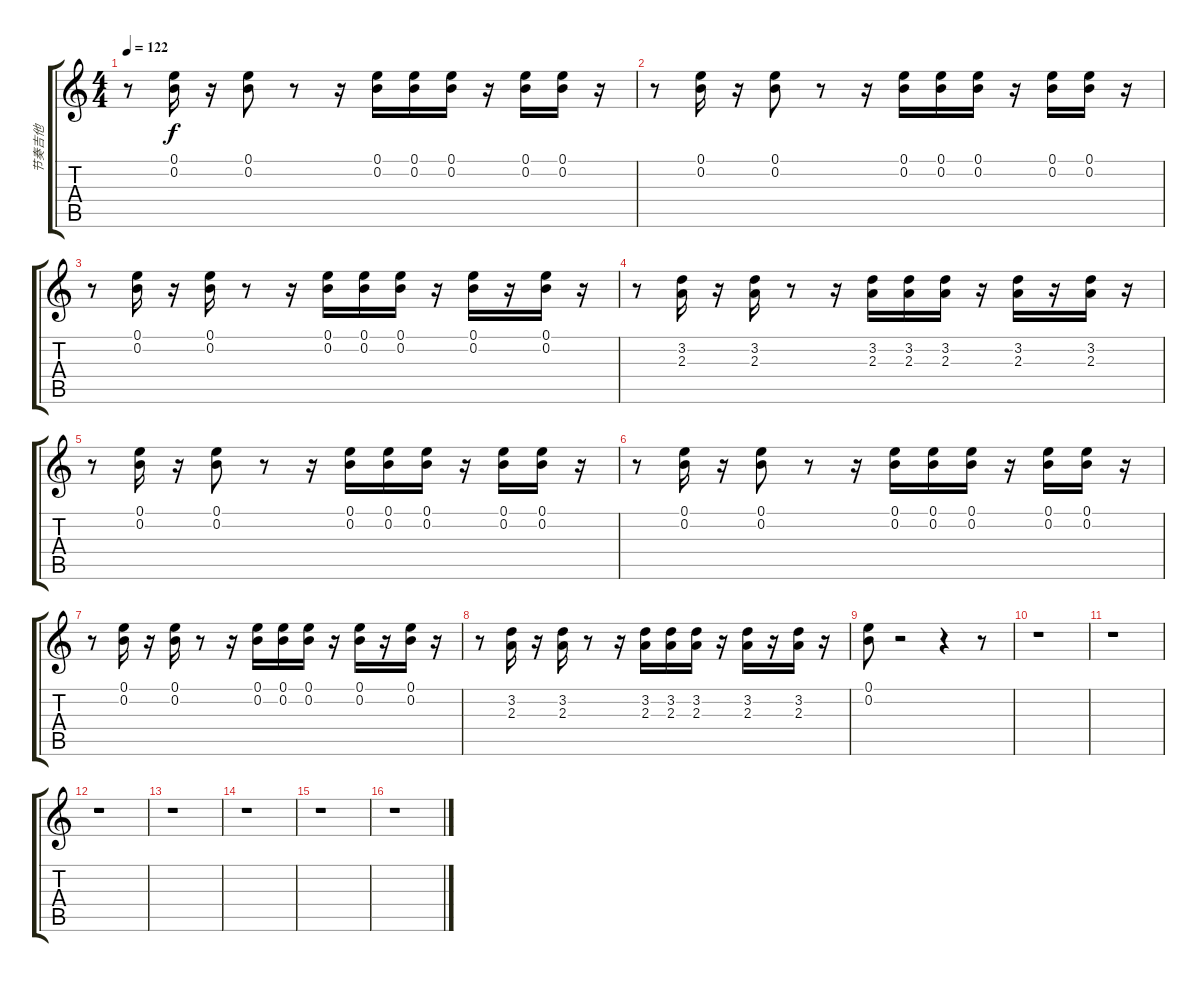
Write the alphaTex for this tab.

\track ("节奏吉他" "节奏吉他") {instrument distortionguitar}
\staff {score tabs}
\tuning (E4 B3 G3 D3 A2 E2) {hide}
\ts (4 4)
\tempo 122
\clef g2
\ks c
r.8{dy f} (0.1 0.2).16 r.16 (0.1 0.2).8 r.8 r.16 (0.1 0.2).16 (0.1 0.2).16 (0.1 0.2).16 r.16 (0.1 0.2).16 (0.1 0.2).16 r.16 |
r.8 (0.1 0.2).16 r.16 (0.1 0.2).8 r.8 r.16 (0.1 0.2).16 (0.1 0.2).16 (0.1 0.2).16 r.16 (0.1 0.2).16 (0.1 0.2).16 r.16 |
r.8 (0.1 0.2).16 r.16 (0.1 0.2).16 r.8 r.16 (0.1 0.2).16 (0.1 0.2).16 (0.1 0.2).16 r.16 (0.1 0.2).16 r.16 (0.1 0.2).16 r.16 |
r.8 (3.2 2.3).16 r.16 (3.2 2.3).16 r.8 r.16 (3.2 2.3).16 (3.2 2.3).16 (3.2 2.3).16 r.16 (3.2 2.3).16 r.16 (3.2 2.3).16 r.16 |
r.8 (0.1 0.2).16 r.16 (0.1 0.2).8 r.8 r.16 (0.1 0.2).16 (0.1 0.2).16 (0.1 0.2).16 r.16 (0.1 0.2).16 (0.1 0.2).16 r.16 |
r.8 (0.1 0.2).16 r.16 (0.1 0.2).8 r.8 r.16 (0.1 0.2).16 (0.1 0.2).16 (0.1 0.2).16 r.16 (0.1 0.2).16 (0.1 0.2).16 r.16 |
r.8 (0.1 0.2).16 r.16 (0.1 0.2).16 r.8 r.16 (0.1 0.2).16 (0.1 0.2).16 (0.1 0.2).16 r.16 (0.1 0.2).16 r.16 (0.1 0.2).16 r.16 |
r.8 (3.2 2.3).16 r.16 (3.2 2.3).16 r.8 r.16 (3.2 2.3).16 (3.2 2.3).16 (3.2 2.3).16 r.16 (3.2 2.3).16 r.16 (3.2 2.3).16 r.16 |
(0.1 0.2).8 r.2 r.4 r.8 |
r.1 |
r.1 |
r.1 |
r.1 |
r.1 |
r.1 |
r.1
